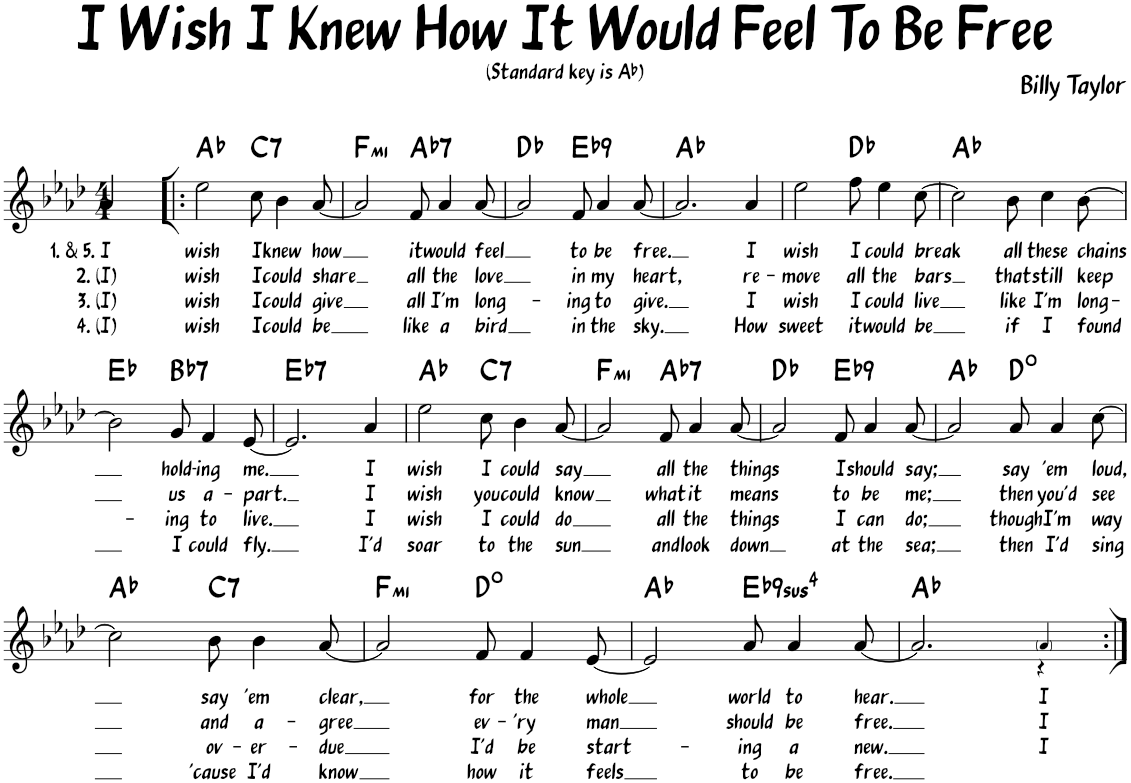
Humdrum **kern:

**kern	**text	**text	**text	**text	**harte
*part1	*part1	*part1	*part1	*part1	*part1
*staff1	*staff1	*staff1	*staff1	*staff1	*
*I"Piano	*	*	*	*	*
*I'Pno.	*	*	*	*	*
*clefG2	*	*	*	*	*
*k[b-e-a-d-]	*	*	*	*	*
*M4/4	*	*	*	*	*
=1	=1	=1	=1	=1	=1
!	!LO:LY:b	!LO:LY:b	!LO:LY:b	!LO:LY:b	!
4a-/	1. & 5. I	2. (I)	3. (I)	4. (I)	.
=2!|:	=2!|:	=2!|:	=2!|:	=2!|:	=2!|:
!	!LO:LY:b	!LO:LY:b	!LO:LY:b	!LO:LY:b	!
2ee-\	wish	wish	wish	wish	Ab:maj
!	!LO:LY:b	!LO:LY:b	!LO:LY:b	!LO:LY:b	!LO:H:kt=7
8cc\	I	I	I	I	C:7
!	!LO:LY:b	!LO:LY:b	!LO:LY:b	!LO:LY:b	!
4b-\	knew	could	could	could	.
!	!LO:LY:b	!LO:LY:b	!LO:LY:b	!LO:LY:b	!
[8a-/	how	share	give	be	.
=3	=3	=3	=3	=3	=3
!	!	!	!	!	!LO:H:kt=mi
2a-/]	.	.	.	.	F:min
!	!LO:LY:b	!LO:LY:b	!LO:LY:b	!LO:LY:b	!LO:H:kt=7
8f/	it	all	all	like	Ab:7
!	!LO:LY:b	!LO:LY:b	!LO:LY:b	!LO:LY:b	!
4a-/	would	the	I'm	a	.
!	!LO:LY:b	!LO:LY:b	!LO:LY:b	!LO:LY:b	!
[8a-/	feel	love	long-	bird	.
=4	=4	=4	=4	=4	=4
2a-/]	.	.	.	.	Db:maj
!	!LO:LY:b	!LO:LY:b	!LO:LY:b	!LO:LY:b	!LO:H:kt=9
8f/	to	in	-ing	in	Eb:9
!	!LO:LY:b	!LO:LY:b	!LO:LY:b	!LO:LY:b	!
4a-/	be	my	to	the	.
!	!LO:LY:b	!LO:LY:b	!LO:LY:b	!LO:LY:b	!
[8a-/	free.	heart,	give.	sky.	.
=5	=5	=5	=5	=5	=5
2.a-/]	.	.	.	.	Ab:maj
!	!LO:LY:b	!LO:LY:b	!LO:LY:b	!LO:LY:b	!
4a-/	I	re-	I	How	.
=6	=6	=6	=6	=6	=6
!	!LO:LY:b	!LO:LY:b	!LO:LY:b	!LO:LY:b	!
2ee-\	wish	-move	wish	sweet	.
!	!LO:LY:b	!LO:LY:b	!LO:LY:b	!LO:LY:b	!
8ff\	I	all	I	it	Db:maj
!	!LO:LY:b	!LO:LY:b	!LO:LY:b	!LO:LY:b	!
4ee-\	could	the	could	would	.
!	!LO:LY:b	!LO:LY:b	!LO:LY:b	!LO:LY:b	!
[8cc\	break	bars	live	be	.
=7	=7	=7	=7	=7	=7
2cc\]	.	.	.	.	Ab:maj
!	!LO:LY:b	!LO:LY:b	!LO:LY:b	!LO:LY:b	!
8b-\	all	that	like	if	.
!	!LO:LY:b	!LO:LY:b	!LO:LY:b	!LO:LY:b	!
4cc\	these	still	I'm	I	.
!	!LO:LY:b	!LO:LY:b	!LO:LY:b	!LO:LY:b	!
[8b-\	chains	keep	long-	found	.
!!LO:LB:g=z
=8	=8	=8	=8	=8	=8
2b-\]	.	.	.	.	Eb:maj
!	!LO:LY:b	!LO:LY:b	!LO:LY:b	!LO:LY:b	!LO:H:kt=7
8g/	hold-	us	-ing	I	Bb:7
!	!LO:LY:b	!LO:LY:b	!LO:LY:b	!LO:LY:b	!
4f/	-ing	a-	to	could	.
!	!LO:LY:b	!LO:LY:b	!LO:LY:b	!LO:LY:b	!
[8e-/	me.	-part.	live.	fly.	.
=9	=9	=9	=9	=9	=9
!	!	!	!	!	!LO:H:kt=7
2.e-/]	.	.	.	.	Eb:7
!	!LO:LY:b	!LO:LY:b	!LO:LY:b	!LO:LY:b	!
4a-/	I	I	I	I'd	.
=10	=10	=10	=10	=10	=10
!	!LO:LY:b	!LO:LY:b	!LO:LY:b	!LO:LY:b	!
2ee-\	wish	wish	wish	soar	Ab:maj
!	!LO:LY:b	!LO:LY:b	!LO:LY:b	!LO:LY:b	!LO:H:kt=7
8cc\	I	you	I	to	C:7
!	!LO:LY:b	!LO:LY:b	!LO:LY:b	!LO:LY:b	!
4b-\	could	could	could	the	.
!	!LO:LY:b	!LO:LY:b	!LO:LY:b	!LO:LY:b	!
[8a-/	say	know	do	sun	.
=11	=11	=11	=11	=11	=11
!	!	!	!	!	!LO:H:kt=mi
2a-/]	.	.	.	.	F:min
!	!LO:LY:b	!LO:LY:b	!LO:LY:b	!LO:LY:b	!LO:H:kt=7
8f/	all	what	all	and	Ab:7
!	!LO:LY:b	!LO:LY:b	!LO:LY:b	!LO:LY:b	!
4a-/	the	it	the	look	.
!	!LO:LY:b	!LO:LY:b	!LO:LY:b	!LO:LY:b	!
[8a-/	things	means	things	down	.
=12	=12	=12	=12	=12	=12
2a-/]	.	.	.	.	Db:maj
!	!LO:LY:b	!LO:LY:b	!LO:LY:b	!LO:LY:b	!LO:H:kt=9
8f/	I	to	I	at	Eb:9
!	!LO:LY:b	!LO:LY:b	!LO:LY:b	!LO:LY:b	!
4a-/	should	be	can	the	.
!	!LO:LY:b	!LO:LY:b	!LO:LY:b	!LO:LY:b	!
[8a-/	say;	me;	do;	sea;	.
=13	=13	=13	=13	=13	=13
2a-/]	.	.	.	.	Ab:maj
!	!LO:LY:b	!LO:LY:b	!LO:LY:b	!LO:LY:b	!
8a-/	say	then	though	then	D:dim
!	!LO:LY:b	!LO:LY:b	!LO:LY:b	!LO:LY:b	!
4a-/	'em	you'd	I'm	I'd	.
!	!LO:LY:b	!LO:LY:b	!LO:LY:b	!LO:LY:b	!
[8cc\	loud,	see	way	sing	.
!!LO:LB:g=z
=14	=14	=14	=14	=14	=14
2cc\]	.	.	.	.	Ab:maj
!	!LO:LY:b	!LO:LY:b	!LO:LY:b	!LO:LY:b	!LO:H:kt=7
8b-\	say	and	ov-	'cause	C:7
!	!LO:LY:b	!LO:LY:b	!LO:LY:b	!LO:LY:b	!
4b-\	'em	a-	-er-	I'd	.
!	!LO:LY:b	!LO:LY:b	!LO:LY:b	!LO:LY:b	!
[8a-/	clear,	-gree	-due	know	.
=15	=15	=15	=15	=15	=15
!	!	!	!	!	!LO:H:kt=mi
2a-/]	.	.	.	.	F:min
!	!LO:LY:b	!LO:LY:b	!LO:LY:b	!LO:LY:b	!
8f/	for	ev-	I'd	how	D:dim
!	!LO:LY:b	!LO:LY:b	!LO:LY:b	!LO:LY:b	!
4f/	the	-'ry	be	it	.
!	!LO:LY:b	!LO:LY:b	!LO:LY:b	!LO:LY:b	!
[8e-/	whole	man	start-	feels	.
=16	=16	=16	=16	=16	=16
2e-/]	.	.	.	.	Ab:maj
!	!LO:LY:b	!LO:LY:b	!LO:LY:b	!LO:LY:b	!LO:H:kt=94
8a-/	world	should	-ing	to	Eb:sus4(7,9)
!	!LO:LY:b	!LO:LY:b	!LO:LY:b	!LO:LY:b	!
4a-/	to	be	a	be	.
!	!LO:LY:b	!LO:LY:b	!LO:LY:b	!LO:LY:b	!
[8a-/	hear.	free.	new.	free.	.
=17	=17	=17	=17	=17	=17
*^	*	*	*	*	*
2.a-/]	2.ryy	.	.	.	.	Ab:maj
!	!	!LO:LY:b	!LO:LY:b	!LO:LY:b	!	!
4a-!/	4r	I	I	I	.	.
*v	*v	*	*	*	*	*
=:|!	=:|!	=:|!	=:|!	=:|!	=:|!
*-	*-	*-	*-	*-	*-
